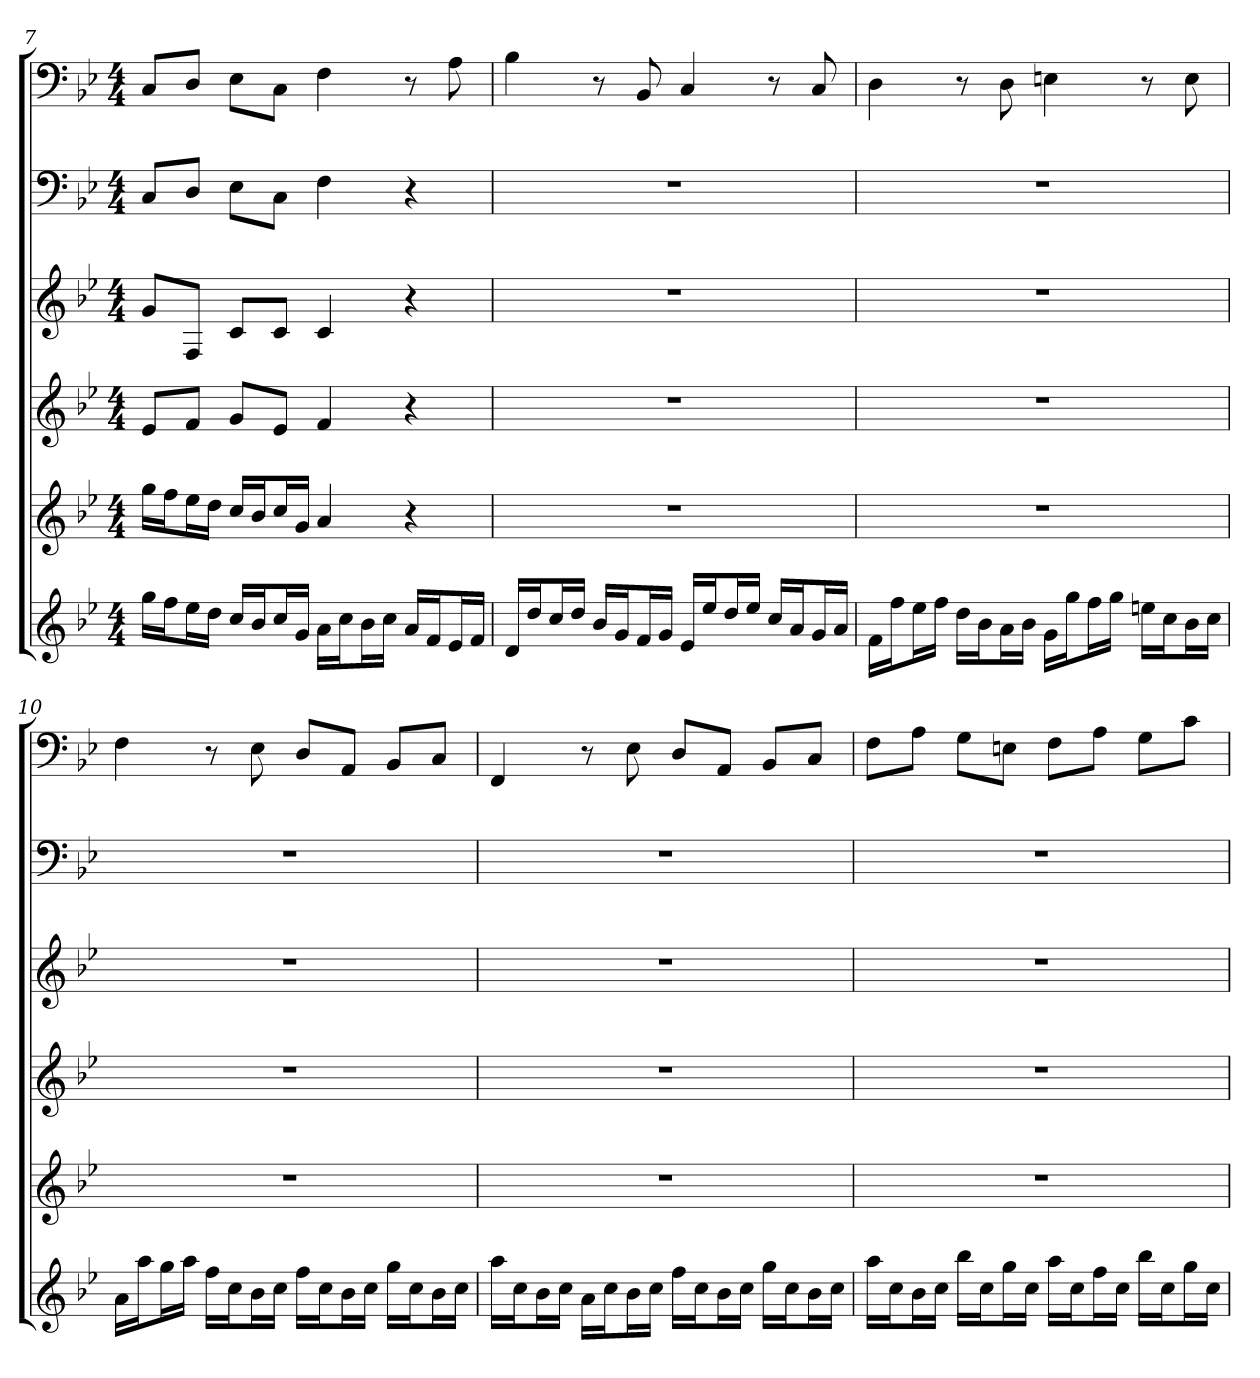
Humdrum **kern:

**kern	**kern	**kern	**kern	**kern	**kern
*part6	*part5	*part4	*part3	*part2	*part1
*staff6	*staff5	*staff4	*staff3	*staff2	*staff1
*k[b-e-]	*k[b-e-]	*k[b-e-]	*k[b-e-]	*k[b-e-]	*k[b-e-]
*B-:	*B-:	*B-:	*B-:	*B-:	*B-:
*M4/4	*M4/4	*M4/4	*M4/4	*M4/4	*M4/4
=7	=7	=7	=7	=7	=7
16ggLL	16ggLL	8e-L	8gL	8CL	8CL
16ffJ	16ffJ	.	.	.	.
16ee-L	16ee-L	8fJ	8FJ	8DJ	8DJ
16ddJJ	16ddJJ	.	.	.	.
16ccLL	16ccLL	8gL	8cL	8E-L	8E-L
16b-J	16b-J	.	.	.	.
16ccL	16ccL	8e-J	8cJ	8CJ	8CJ
16gJJ	16gJJ	.	.	.	.
16aLL	4a	4f	4c	4F	4F
16ccJ	.	.	.	.	.
16b-L	.	.	.	.	.
16ccJJ	.	.	.	.	.
16aLL	4r	4r	4r	4r	8r
16fJ	.	.	.	.	.
16e-L	.	.	.	.	8A
16fJJ	.	.	.	.	.
=8	=8	=8	=8	=8	=8
16dLL	1r	1r	1r	1r	4B-
16ddJ	.	.	.	.	.
16ccL	.	.	.	.	.
16ddJJ	.	.	.	.	.
16b-LL	.	.	.	.	8r
16gJ	.	.	.	.	.
16fL	.	.	.	.	8BB-
16gJJ	.	.	.	.	.
16e-LL	.	.	.	.	4C
16ee-J	.	.	.	.	.
16ddL	.	.	.	.	.
16ee-JJ	.	.	.	.	.
16ccLL	.	.	.	.	8r
16aJ	.	.	.	.	.
16gL	.	.	.	.	8C
16aJJ	.	.	.	.	.
=9	=9	=9	=9	=9	=9
16fLL	1r	1r	1r	1r	4D
16ffJ	.	.	.	.	.
16ee-L	.	.	.	.	.
16ffJJ	.	.	.	.	.
16ddLL	.	.	.	.	8r
16b-J	.	.	.	.	.
16aL	.	.	.	.	8D
16b-JJ	.	.	.	.	.
16gLL	.	.	.	.	4En
16ggJ	.	.	.	.	.
16ffL	.	.	.	.	.
16ggJJ	.	.	.	.	.
16eenLL	.	.	.	.	8r
16ccJ	.	.	.	.	.
16b-L	.	.	.	.	8E
16ccJJ	.	.	.	.	.
=10	=10	=10	=10	=10	=10
16aLL	1r	1r	1r	1r	4F
16aaJ	.	.	.	.	.
16ggL	.	.	.	.	.
16aaJJ	.	.	.	.	.
16ffLL	.	.	.	.	8r
16ccJ	.	.	.	.	.
16b-L	.	.	.	.	8E-
16ccJJ	.	.	.	.	.
16ffLL	.	.	.	.	8DL
16ccJ	.	.	.	.	.
16b-L	.	.	.	.	8AAJ
16ccJJ	.	.	.	.	.
16ggLL	.	.	.	.	8BB-L
16ccJ	.	.	.	.	.
16b-L	.	.	.	.	8CJ
16ccJJ	.	.	.	.	.
=11	=11	=11	=11	=11	=11
16aaLL	1r	1r	1r	1r	4FF
16ccJ	.	.	.	.	.
16b-L	.	.	.	.	.
16ccJJ	.	.	.	.	.
16aLL	.	.	.	.	8r
16ccJ	.	.	.	.	.
16b-L	.	.	.	.	8E-
16ccJJ	.	.	.	.	.
16ffLL	.	.	.	.	8DL
16ccJ	.	.	.	.	.
16b-L	.	.	.	.	8AAJ
16ccJJ	.	.	.	.	.
16ggLL	.	.	.	.	8BB-L
16ccJ	.	.	.	.	.
16b-L	.	.	.	.	8CJ
16ccJJ	.	.	.	.	.
=12	=12	=12	=12	=12	=12
16aaLL	1r	1r	1r	1r	8FL
16ccJ	.	.	.	.	.
16b-L	.	.	.	.	8AJ
16ccJJ	.	.	.	.	.
16bb-LL	.	.	.	.	8GL
16ccJ	.	.	.	.	.
16ggL	.	.	.	.	8EnJ
16ccJJ	.	.	.	.	.
16aaLL	.	.	.	.	8FL
16ccJ	.	.	.	.	.
16ffL	.	.	.	.	8AJ
16ccJJ	.	.	.	.	.
16bb-LL	.	.	.	.	8GL
16ccJ	.	.	.	.	.
16ggL	.	.	.	.	8cJ
16ccJJ	.	.	.	.	.
=	=	=	=	=	=
*-	*-	*-	*-	*-	*-
